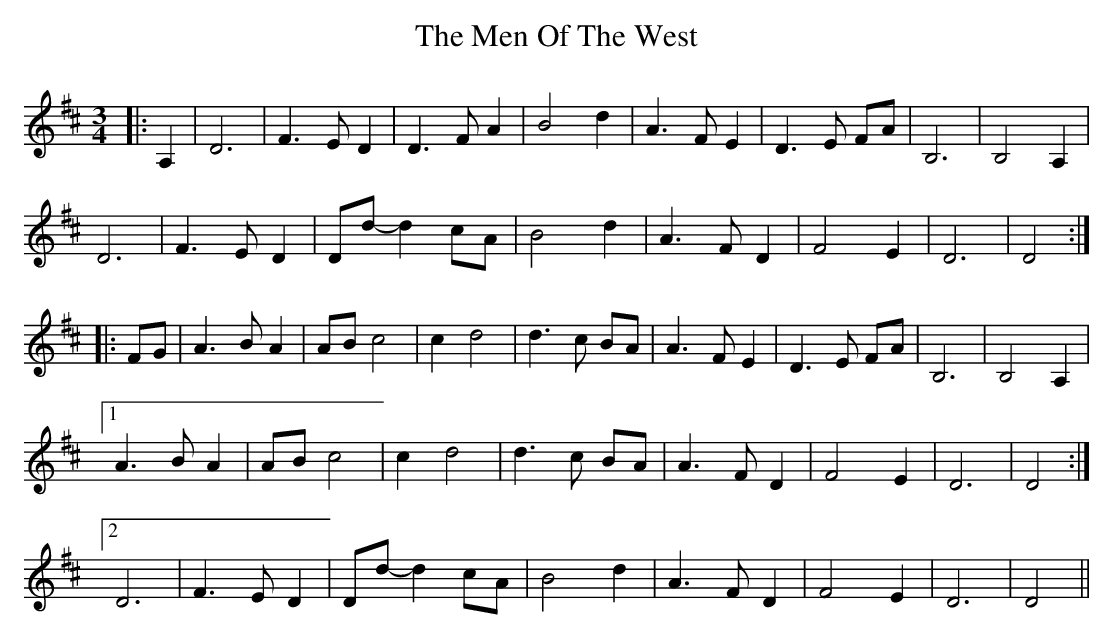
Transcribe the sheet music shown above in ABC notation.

X:1
T: The Men Of The West
M: 3/4
L: 1/8
K: Dmaj
|:A,2|D6|F3 E D2|D3 F A2|B4 d2|A3 F E2|D3 E FA|B,6|B,4 A,2|
D6|F3 E D2|Dd- d2 cA|B4 d2|A3 F D2|F4 E2|D6|D4:|
|:FG|A3 B A2|AB c4|c2 d4|d3 c BA|A3 F E2|D3 E FA|B,6|B,4 A,2|
[1 A3 B A2|AB c4|c2 d4|d3 c BA|A3 F D2|F4 E2|D6|D4:|
[2 D6|F3 E D2|Dd- d2 cA|B4 d2|A3 F D2|F4 E2|D6|D4||
